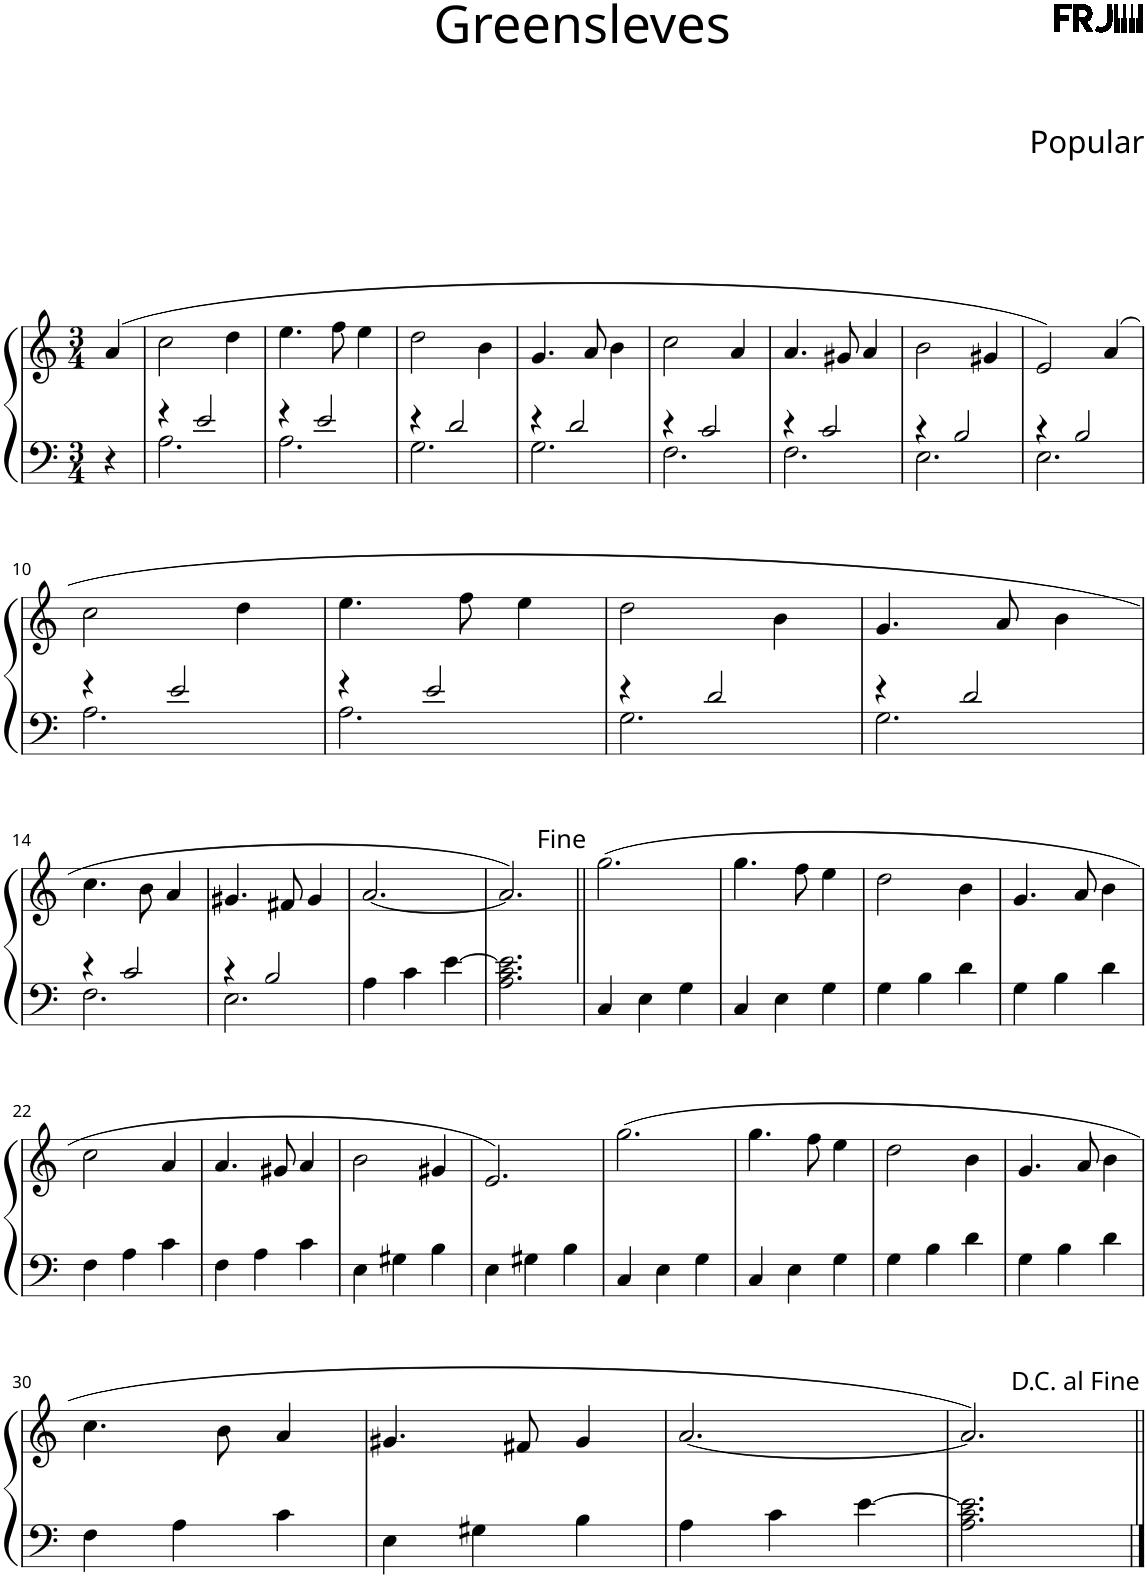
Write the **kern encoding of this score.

**kern	**kern
*part1	*part1
*staff2	*staff1
*I"Piano	*
*I'Pno.	*
*clefF4	*clefG2
*k[]	*k[]
*M3/4	*M3/4
=1	=1
4r	(4a/
=2	=2
*^	*
4r	2.A\	2cc\
2e/	.	.
.	.	4dd\
=3	=3	=3
4r	2.A\	4.ee\
2e/	.	.
.	.	8ff\
.	.	4ee\
=4	=4	=4
4r	2.G\	2dd\
2d/	.	.
.	.	4b\
=5	=5	=5
4r	2.G\	4.g/
2d/	.	.
.	.	8a/
.	.	4b\
=6	=6	=6
4r	2.F\	2cc\
2c/	.	.
.	.	4a/
=7	=7	=7
4r	2.F\	4.a/
2c/	.	.
.	.	8g#X/
.	.	4a/
=8	=8	=8
4r	2.E\	2b\
2B/	.	.
.	.	4g#X/
=9	=9	=9
4r	2.E\	2e/)
2B/	.	.
.	.	(4a/
!!LO:LB:g=z
=10	=10	=10
4r	2.A\	2cc\
2e/	.	.
.	.	4dd\
=11	=11	=11
4r	2.A\	4.ee\
2e/	.	.
.	.	8ff\
.	.	4ee\
=12	=12	=12
4r	2.G\	2dd\
2d/	.	.
.	.	4b\
=13	=13	=13
4r	2.G\	4.g/
2d/	.	.
.	.	8a/
.	.	4b\
!!LO:LB:g=z
=14	=14	=14
4r	2.F\	4.cc\
2c/	.	.
.	.	8b\
.	.	4a/
=15	=15	=15
4r	2.E\	4.g#X/
2B/	.	.
.	.	8f#X/
.	.	4g#/
*v	*v	*
=16	=16
4A\	[2.a/
4c\	.
[4e\	.
=17	=17
2.A\ 2.c\ 2.e\]	2.a/])
=18||	=18||
4C/	(2.gg\
4E\	.
4G\	.
=19	=19
4C/	4.gg\
4E\	.
.	8ff\
4G\	4ee\
=20	=20
4G\	2dd\
4B\	.
4d\	4b\
=21	=21
4G\	4.g/
4B\	.
.	8a/
4d\	4b\
!!LO:LB:g=z
=22	=22
4F\	2cc\
4A\	.
4c\	4a/
=23	=23
4F\	4.a/
4A\	.
.	8g#X/
4c\	4a/
=24	=24
4E\	2b\
4G#X\	.
4B\	4g#X/
=25	=25
4E\	2.e/)
4G#X\	.
4B\	.
=26	=26
4C/	(2.gg\
4E\	.
4G\	.
=27	=27
4C/	4.gg\
4E\	.
.	8ff\
4G\	4ee\
=28	=28
4G\	2dd\
4B\	.
4d\	4b\
=29	=29
4G\	4.g/
4B\	.
.	8a/
4d\	4b\
!!LO:LB:g=z
=30	=30
4F\	4.cc\
4A\	.
.	8b\
4c\	4a/
=31	=31
4E\	4.g#X/
4G#X\	.
.	8f#X/
4B\	4g#/
=32	=32
4A\	[2.a/
4c\	.
[4e\	.
=33	=33
2.A\ 2.c\ 2.e\]	2.a/])
=||	=||
*-	*-
